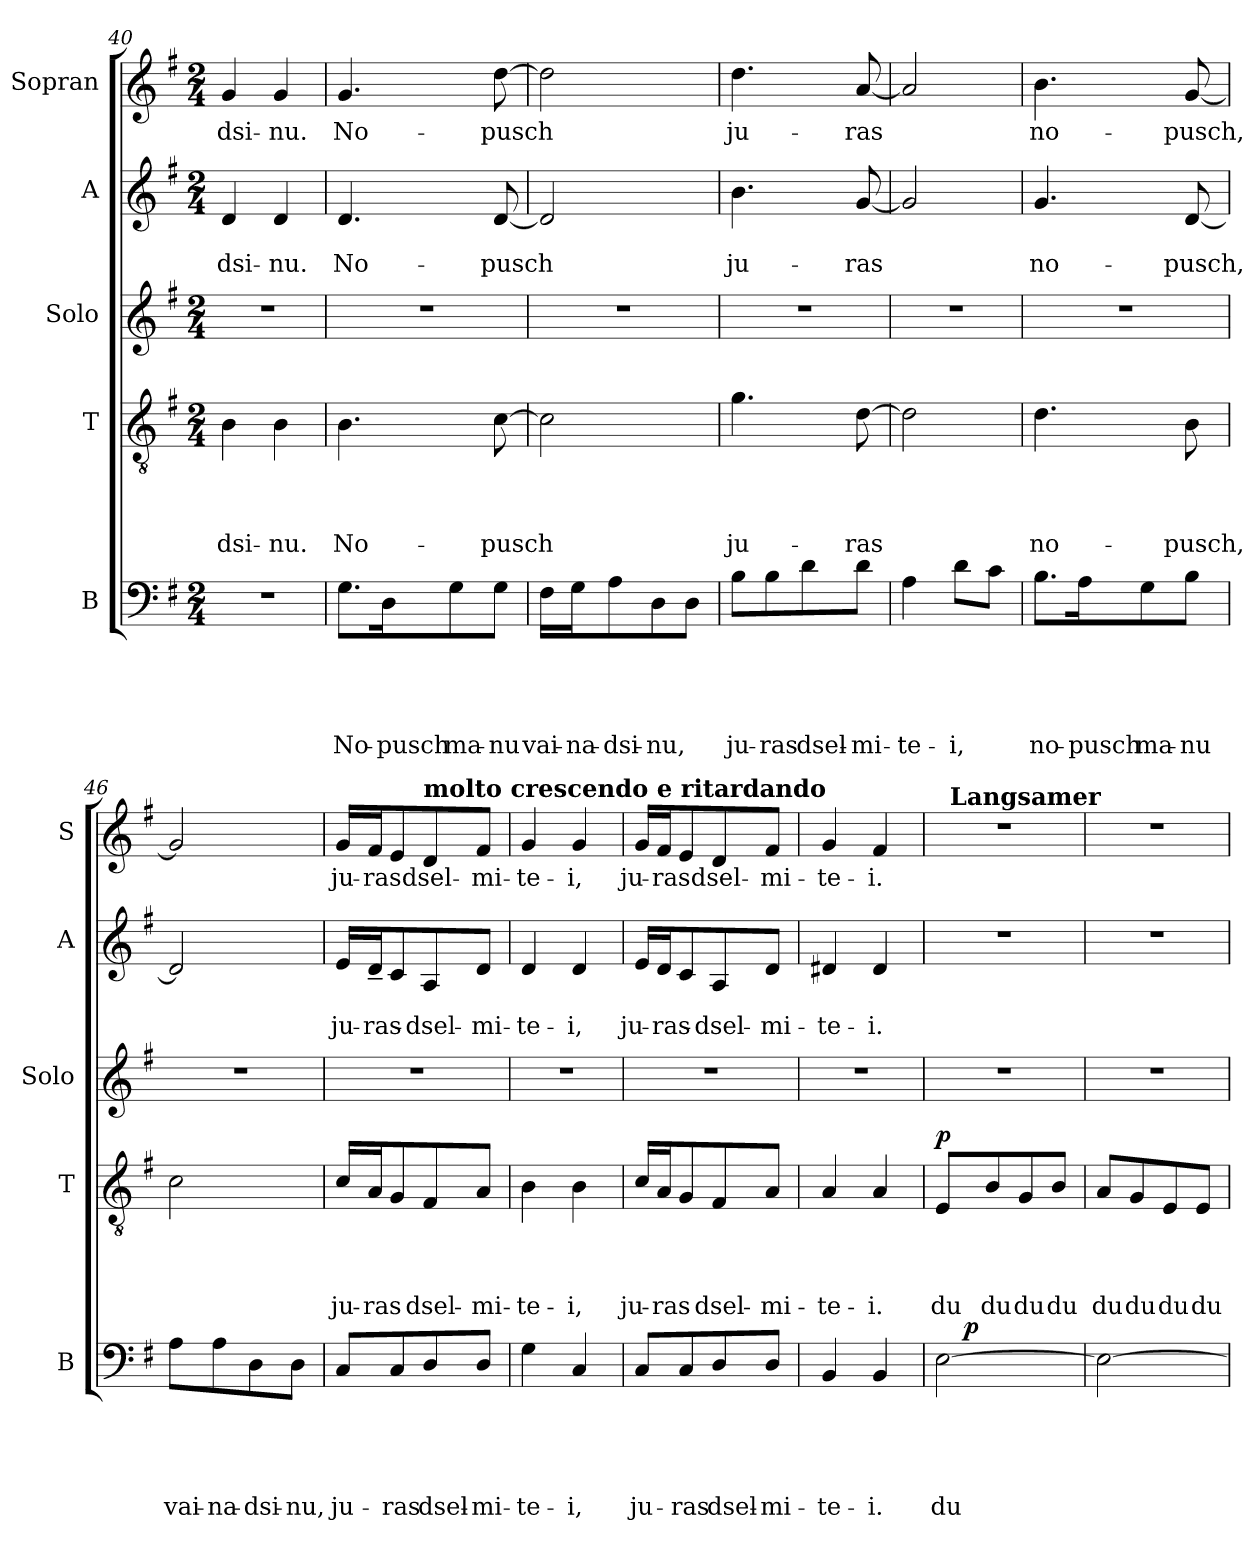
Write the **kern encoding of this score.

**kern	**text	**text	**text	**text	**text	**dynam	**kern	**text	**text	**text	**text	**dynam	**kern	**kern	**text	**text	**kern	**text
*part5	*part5	*part5	*part5	*part5	*part5	*part5	*part4	*part4	*part4	*part4	*part4	*part4	*part3	*part2	*part2	*part2	*part1	*part1
*staff5	*staff5	*staff5	*staff5	*staff5	*staff5	*staff5	*staff4	*staff4	*staff4	*staff4	*staff4	*staff4	*staff3	*staff2	*staff2	*staff2	*staff1	*staff1
*I"B	*	*	*	*	*	*	*I"T	*	*	*	*	*	*I"Solo	*I"A	*	*	*I"Sopran	*
*I'B	*	*	*	*	*	*	*I'T	*	*	*	*	*	*I'Solo	*I'A	*	*	*I'S	*
*clefF4	*	*	*	*	*	*	*clefGv2	*	*	*	*	*	*clefG2	*clefG2	*	*	*clefG2	*
*k[f#]	*	*	*	*	*	*	*k[f#]	*	*	*	*	*	*k[f#]	*k[f#]	*	*	*k[f#]	*
*G:	*	*	*	*	*	*	*G:	*	*	*	*	*	*G:	*G:	*	*	*G:	*
*M2/4	*	*	*	*	*	*	*M2/4	*	*	*	*	*	*M2/4	*M2/4	*	*	*M2/4	*
=40	=40	=40	=40	=40	=40	=40	=40	=40	=40	=40	=40	=40	=40	=40	=40	=40	=40	=40
!LO:N:vis=1	!	!	!	!	!	!	!	!	!	!	!LO:LY:b	!	!	!	!	!LO:LY:b	!	!LO:LY:b
2r	.	.	.	.	.	.	4B\	.	.	.	-dsi-	.	2r	4d/	.	-dsi-	4g/	-dsi-
!	!	!	!	!	!	!	!	!	!	!	!LO:LY:b	!	!	!	!	!LO:LY:b	!	!LO:LY:b
.	.	.	.	.	.	.	4B\	.	.	.	-nu.	.	.	4d/	.	-nu.	4g/	-nu.
!!LO:LB:g=z
=41	=41	=41	=41	=41	=41	=41	=41	=41	=41	=41	=41	=41	=41	=41	=41	=41	=41	=41
!	!	!	!	!	!LO:LY:b	!	!	!	!	!	!LO:LY:b	!	!	!	!	!LO:LY:b	!	!LO:LY:b
8.G\L	.	.	.	.	No-	.	4.B\	.	.	.	No-	.	2r	4.d/	.	No-	4.g/	No-
!	!	!	!	!	!LO:LY:b	!	!	!	!	!	!	!	!	!	!	!	!	!
16D\k	.	.	.	.	-pusch	.	.	.	.	.	.	.	.	.	.	.	.	.
!	!	!	!	!	!LO:LY:b	!	!	!	!	!	!	!	!	!	!	!	!	!
8G\	.	.	.	.	ma-	.	.	.	.	.	.	.	.	.	.	.	.	.
!	!	!	!	!	!LO:LY:b:rj	!	!	!	!	!	!LO:LY:b	!	!	!	!	!LO:LY:b	!	!LO:LY:b
8G\J	.	.	.	.	-nu	.	[>8c\	.	.	.	-pusch	.	.	[<8d/	.	-pusch	[>8dd\	-pusch
=42	=42	=42	=42	=42	=42	=42	=42	=42	=42	=42	=42	=42	=42	=42	=42	=42	=42	=42
!	!	!	!	!	!LO:LY:b	!	!	!	!	!	!	!	!	!	!	!	!	!
16F#\LL	.	.	.	.	vai-	.	2c\]	.	.	.	.	.	2r	2d/]	.	.	2dd\]	.
!	!	!	!	!	!LO:LY:b	!	!	!	!	!	!	!	!	!	!	!	!	!
16G\J	.	.	.	.	-na-	.	.	.	.	.	.	.	.	.	.	.	.	.
!	!	!	!	!	!LO:LY:b	!	!	!	!	!	!	!	!	!	!	!	!	!
8A\	.	.	.	.	-dsi-	.	.	.	.	.	.	.	.	.	.	.	.	.
!	!	!	!	!	!LO:LY:b	!	!	!	!	!	!	!	!	!	!	!	!	!
8D\	.	.	.	.	-nu,	.	.	.	.	.	.	.	.	.	.	.	.	.
8D\J	.	.	.	.	.	.	.	.	.	.	.	.	.	.	.	.	.	.
=43	=43	=43	=43	=43	=43	=43	=43	=43	=43	=43	=43	=43	=43	=43	=43	=43	=43	=43
!	!	!	!	!	!LO:LY:b	!	!	!	!	!	!LO:LY:b	!	!	!	!	!LO:LY:b	!	!LO:LY:b
8B\L	.	.	.	.	ju-	.	4.g\	.	.	.	ju-	.	2r	4.b\	.	ju-	4.dd\	ju-
!	!	!	!	!	!LO:LY:b	!	!	!	!	!	!	!	!	!	!	!	!	!
8B\	.	.	.	.	-ras	.	.	.	.	.	.	.	.	.	.	.	.	.
!	!	!	!	!	!LO:LY:b	!	!	!	!	!	!	!	!	!	!	!	!	!
8d\	.	.	.	.	dsel-	.	.	.	.	.	.	.	.	.	.	.	.	.
!	!	!	!	!	!LO:LY:b:rj	!	!	!	!	!	!LO:LY:b	!	!	!	!	!LO:LY:b	!	!LO:LY:b
8d\J	.	.	.	.	-mi-	.	[>8d\	.	.	.	-ras	.	.	[<8g/	.	-ras	[<8a/	-ras
=44	=44	=44	=44	=44	=44	=44	=44	=44	=44	=44	=44	=44	=44	=44	=44	=44	=44	=44
!	!	!	!	!	!LO:LY:b	!	!	!	!	!	!	!	!	!	!	!	!	!
4A\	.	.	.	.	-te-	.	2d\]	.	.	.	.	.	2r	2g/]	.	.	2a/]	.
!	!	!	!	!	!LO:LY:b:rj	!	!	!	!	!	!	!	!	!	!	!	!	!
8d\L	.	.	.	.	-i,	.	.	.	.	.	.	.	.	.	.	.	.	.
8c\J	.	.	.	.	.	.	.	.	.	.	.	.	.	.	.	.	.	.
=45	=45	=45	=45	=45	=45	=45	=45	=45	=45	=45	=45	=45	=45	=45	=45	=45	=45	=45
!	!	!	!	!	!LO:LY:b	!	!	!	!	!	!LO:LY:b	!	!	!	!	!LO:LY:b	!	!LO:LY:b
8.B\L	.	.	.	.	no-	.	4.d\	.	.	.	no-	.	2r	4.g/	.	no-	4.b\	no-
!	!	!	!	!	!LO:LY:b	!	!	!	!	!	!	!	!	!	!	!	!	!
16A\k	.	.	.	.	-pusch	.	.	.	.	.	.	.	.	.	.	.	.	.
!	!	!	!	!	!LO:LY:b	!	!	!	!	!	!	!	!	!	!	!	!	!
8G\	.	.	.	.	ma-	.	.	.	.	.	.	.	.	.	.	.	.	.
!	!	!	!	!	!LO:LY:b:rj	!	!	!	!	!	!LO:LY:b	!	!	!	!	!LO:LY:b	!	!LO:LY:b
8B\J	.	.	.	.	-nu	.	8B\	.	.	.	-pusch,	.	.	[<8d/	.	-pusch,	[<8g/	-pusch,
=46	=46	=46	=46	=46	=46	=46	=46	=46	=46	=46	=46	=46	=46	=46	=46	=46	=46	=46
!	!	!	!	!	!LO:LY:b	!	!	!	!	!	!	!	!	!	!	!	!	!
8A\L	.	.	.	.	vai-	.	2c\	.	.	.	.	.	2r	2d/]	.	.	2g/]	.
!	!	!	!	!	!LO:LY:b	!	!	!	!	!	!	!	!	!	!	!	!	!
8A\	.	.	.	.	-na-	.	.	.	.	.	.	.	.	.	.	.	.	.
!	!	!	!	!	!LO:LY:b	!	!	!	!	!	!	!	!	!	!	!	!	!
8D\	.	.	.	.	-dsi-	.	.	.	.	.	.	.	.	.	.	.	.	.
!	!	!	!	!	!LO:LY:b:rj	!	!	!	!	!	!	!	!	!	!	!	!	!
8D\J	.	.	.	.	-nu,	.	.	.	.	.	.	.	.	.	.	.	.	.
=47	=47	=47	=47	=47	=47	=47	=47	=47	=47	=47	=47	=47	=47	=47	=47	=47	=47	=47
!	!	!	!	!	!LO:LY:b	!	!	!	!	!	!LO:LY:b	!	!	!	!	!LO:LY:b	!	!LO:LY:b
8C/L	.	.	.	.	ju-	.	16c/LL	.	.	.	ju-	.	2r	16e/LL	.	ju-	16g/LL	ju-
!	!	!	!	!	!	!	!	!	!	!	!LO:LY:b	!	!	!	!	!LO:LY:b	!	!LO:LY:b
.	.	.	.	.	.	.	16A/J	.	.	.	-ras	.	.	16d~</J	.	-ras-	16f#/J	-ras
!	!	!	!	!	!LO:LY:b	!	!	!	!	!	!	!	!	!	!	!	!	!
8C/	.	.	.	.	-ras	.	8G/	.	.	.	.	.	.	8c/	.	.	8e/	.
!	!	!	!	!	!	!	!	!	!	!	!	!	!	!	!	!	!LO:TX:a:B:t=molto crescendo e ritardando	!
!	!	!	!	!	!LO:LY:b	!	!	!	!	!	!LO:LY:b	!	!	!	!	!LO:LY:b	!	!LO:LY:b
8D/	.	.	.	.	dsel-	.	8F#/	.	.	.	dsel-	.	.	8A/	.	-dsel-	8d/	dsel-
!	!	!	!	!	!LO:LY:b:rj	!	!	!	!	!	!LO:LY:b:rj	!	!	!	!	!LO:LY:b:rj	!	!LO:LY:b:rj
8D/J	.	.	.	.	-mi-	.	8A/J	.	.	.	-mi-	.	.	8d/J	.	-mi-	8f#/J	-mi-
=48	=48	=48	=48	=48	=48	=48	=48	=48	=48	=48	=48	=48	=48	=48	=48	=48	=48	=48
!	!	!	!	!	!LO:LY:b	!	!	!	!	!	!LO:LY:b	!	!	!	!	!LO:LY:b	!	!LO:LY:b
4G\	.	.	.	.	-te-	.	4B\	.	.	.	-te-	.	2r	4d/	.	-te-	4g/	-te-
!	!	!	!	!	!LO:LY:b:rj	!	!	!	!	!	!LO:LY:b:rj	!	!	!	!	!LO:LY:b:rj	!	!LO:LY:b:rj
4C/	.	.	.	.	-i,	.	4B\	.	.	.	-i,	.	.	4d/	.	-i,	4g/	-i,
=49	=49	=49	=49	=49	=49	=49	=49	=49	=49	=49	=49	=49	=49	=49	=49	=49	=49	=49
!	!	!	!	!	!LO:LY:b	!	!	!	!	!	!LO:LY:b	!	!	!	!	!LO:LY:b	!	!LO:LY:b
8C/L	.	.	.	.	ju-	.	16c/LL	.	.	.	ju-	.	2r	16e/LL	.	ju-	16g/LL	ju-
!	!	!	!	!	!	!	!	!	!	!	!LO:LY:b	!	!	!	!	!LO:LY:b	!	!LO:LY:b
.	.	.	.	.	.	.	16A/J	.	.	.	-ras	.	.	16d/J	.	-ras-	16f#/J	-ras
!	!	!	!	!	!LO:LY:b	!	!	!	!	!	!	!	!	!	!	!	!	!
8C/	.	.	.	.	-ras	.	8G/	.	.	.	.	.	.	8c/	.	.	8e/	.
!	!	!	!	!	!LO:LY:b	!	!	!	!	!	!LO:LY:b	!	!	!	!	!LO:LY:b	!	!LO:LY:b
8D/	.	.	.	.	dsel-	.	8F#/	.	.	.	dsel-	.	.	8A/	.	-dsel-	8d/	dsel-
!	!	!	!	!	!LO:LY:b:rj	!	!	!	!	!	!LO:LY:b:rj	!	!	!	!	!LO:LY:b:rj	!	!LO:LY:b:rj
8D/J	.	.	.	.	-mi-	.	8A/J	.	.	.	-mi-	.	.	8d/J	.	-mi-	8f#/J	-mi-
=50	=50	=50	=50	=50	=50	=50	=50	=50	=50	=50	=50	=50	=50	=50	=50	=50	=50	=50
!	!	!	!	!	!LO:LY:b	!	!	!	!	!	!LO:LY:b	!	!	!	!	!LO:LY:b	!	!LO:LY:b
4BB/	.	.	.	.	-te-	.	4A/	.	.	.	-te-	.	2r	4d#X/	.	-te-	4g/	-te-
!	!	!	!	!	!LO:LY:b:rj	!	!	!	!	!	!LO:LY:b:rj	!	!	!	!	!LO:LY:b:rj	!	!LO:LY:b:rj
4BB/	.	.	.	.	-i.	.	4A/	.	.	.	-i.	.	.	4d#/	.	-i.	4f#/	-i.
!!LO:PB:g=z
=51	=51	=51	=51	=51	=51	=51	=51	=51	=51	=51	=51	=51	=51	=51	=51	=51	=51	=51
!	!	!	!	!	!LO:LY:b	!	!	!	!	!	!LO:LY:b	!LO:DY:b	!	!LO:N:vis=1	!	!	!LO:N:vis=1	!
*^	*	*	*	*	*	*	*	*	*	*	*	*	*	*	*	*	*^	*
[>2E\	16ryy	.	.	.	.	du	.	8E/L	.	.	.	du	p	2r	2r	.	.	2r	32ryy	.
!	!	!	!	!	!	!	!	!	!	!	!	!	!	!	!	!	!	!	!LO:TX:a:B:t=Langsamer	!
.	.	.	.	.	.	.	.	.	.	.	.	.	.	.	.	.	.	.	4...ryy	.
!	!	!	!	!	!	!	!LO:DY:b	!	!	!	!	!	!	!	!	!	!	!	!	!
.	4..ryy	.	.	.	.	.	p	.	.	.	.	.	.	.	.	.	.	.	.	.
!	!	!	!	!	!	!	!	!	!	!	!	!LO:LY:b	!	!	!	!	!	!	!	!
.	.	.	.	.	.	.	.	8B/	.	.	.	du	.	.	.	.	.	.	.	.
!	!	!	!	!	!	!	!	!	!	!	!	!LO:LY:b	!	!	!	!	!	!	!	!
.	.	.	.	.	.	.	.	8G/	.	.	.	du	.	.	.	.	.	.	.	.
!	!	!	!	!	!	!	!	!	!	!	!	!LO:LY:b	!	!	!	!	!	!	!	!
.	.	.	.	.	.	.	.	8B/J	.	.	.	du	.	.	.	.	.	.	.	.
=52	=52	=52	=52	=52	=52	=52	=52	=52	=52	=52	=52	=52	=52	=52	=52	=52	=52	=52	=52	=52
!	!	!	!	!	!	!	!	!	!	!	!	!LO:LY:b	!	!	!LO:N:vis=1	!	!	!LO:N:vis=1	!	!
*v	*v	*	*	*	*	*	*	*	*	*	*	*	*	*	*	*	*	*v	*v	*
2E\_	.	.	.	.	.	.	8A/L	.	.	.	du	.	2r	2r	.	.	2r	.
!	!	!	!	!	!	!	!	!	!	!	!LO:LY:b	!	!	!	!	!	!	!
.	.	.	.	.	.	.	8G/	.	.	.	du	.	.	.	.	.	.	.
!	!	!	!	!	!	!	!	!	!	!	!LO:LY:b	!	!	!	!	!	!	!
.	.	.	.	.	.	.	8E/	.	.	.	du	.	.	.	.	.	.	.
!	!	!	!	!	!	!	!	!	!	!	!LO:LY:b	!	!	!	!	!	!	!
.	.	.	.	.	.	.	8E/J	.	.	.	du	.	.	.	.	.	.	.
=	=	=	=	=	=	=	=	=	=	=	=	=	=	=	=	=	=	=
*-	*-	*-	*-	*-	*-	*-	*-	*-	*-	*-	*-	*-	*-	*-	*-	*-	*-	*-
